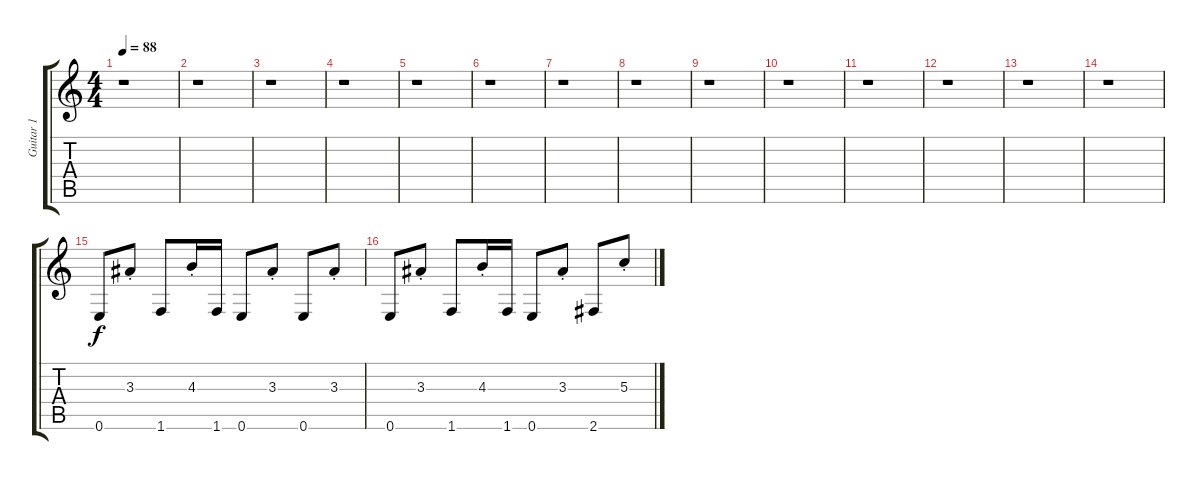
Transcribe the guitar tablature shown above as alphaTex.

\track ("Guitar 1" "Guitar 1") {instrument acousticguitarsteel}
\staff {score tabs}
\tuning (E4 B3 G3 D3 A2 E2) {hide}
\ts (4 4)
\tempo 88
\clef g2
\ks c
r.1{dy f} |
r.1 |
r.1 |
r.1 |
r.1 |
r.1 |
r.1 |
r.1 |
r.1 |
r.1 |
r.1 |
r.1 |
r.1 |
r.1 |
0.6.8 3.3{st}.8 1.6.8 4.3{st}.16 1.6.16 0.6.8 3.3{st}.8 0.6.8 3.3{st}.8 |
0.6.8 3.3{st}.8 1.6.8 4.3{st}.16 1.6.16 0.6.8 3.3{st}.8 2.6.8 5.3{st}.8
